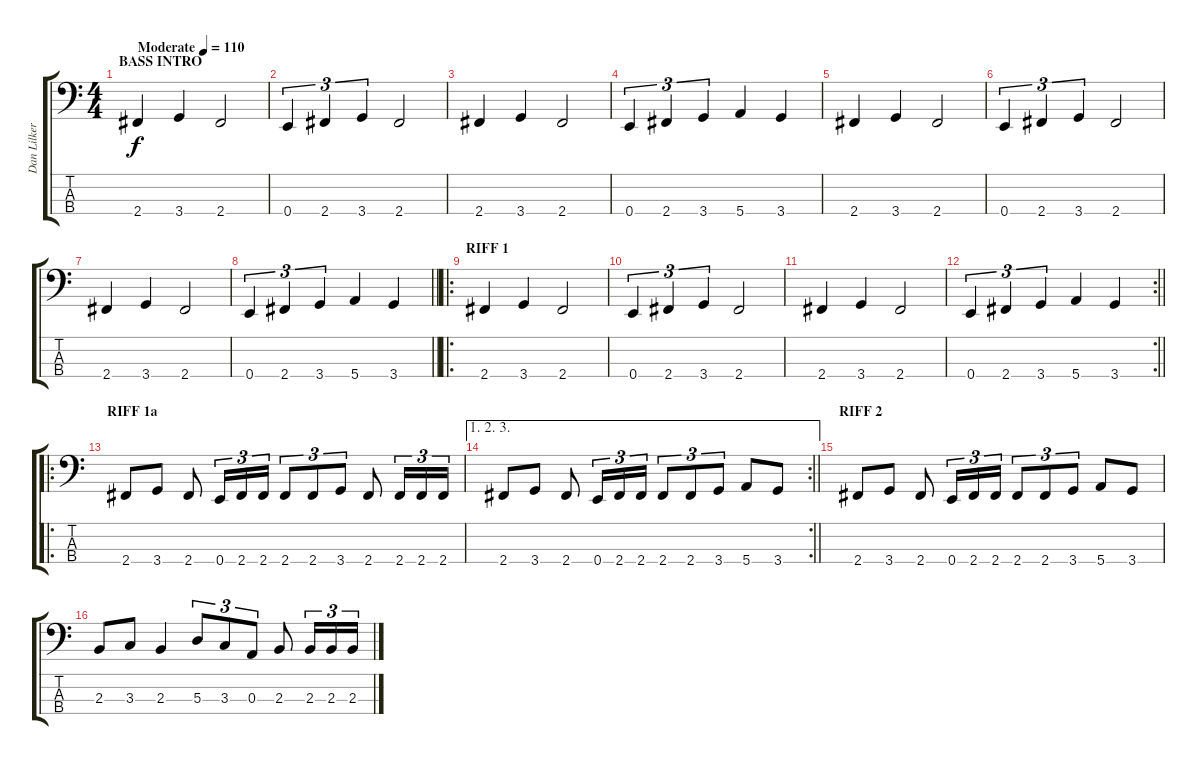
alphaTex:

\track ("Dan Lilker" "Dan Lilker") {instrument electricbasspick}
\staff {score tabs}
\tuning (G2 D2 A1 E1) {hide}
\ts (4 4)
\section ("" "BASS INTRO")
\tempo (110 "Moderate")
\clef f4
\ks c
2.4.4{dy f instrument overdrivenguitar} 3.4.4 2.4.2 |
0.4.4{tu (3 2)} 2.4.4{tu (3 2)} 3.4.4{tu (3 2)} 2.4.2 |
2.4.4 3.4.4 2.4.2 |
0.4.4{tu (3 2)} 2.4.4{tu (3 2)} 3.4.4{tu (3 2)} 5.4.4 3.4.4 |
2.4.4 3.4.4 2.4.2 |
0.4.4{tu (3 2)} 2.4.4{tu (3 2)} 3.4.4{tu (3 2)} 2.4.2 |
2.4.4 3.4.4 2.4.2 |
\barLineRight lightlight
0.4.4{tu (3 2)} 2.4.4{tu (3 2)} 3.4.4{tu (3 2)} 5.4.4 3.4.4 |
\ro
\section ("" "RIFF 1")
2.4.4 3.4.4 2.4.2 |
0.4.4{tu (3 2)} 2.4.4{tu (3 2)} 3.4.4{tu (3 2)} 2.4.2 |
2.4.4 3.4.4 2.4.2 |
\rc 2
\barLineRight lightlight
0.4.4{tu (3 2)} 2.4.4{tu (3 2)} 3.4.4{tu (3 2)} 5.4.4 3.4.4 |
\ro
\section ("" "RIFF 1a")
2.4.8 3.4.8 2.4.8 0.4.16{tu (3 2)} 2.4.16{tu (3 2)} 2.4.16{tu (3 2)} 2.4.8{tu (3 2)} 2.4.8{tu (3 2)} 3.4.8{tu (3 2)} 2.4.8 2.4.16{tu (3 2)} 2.4.16{tu (3 2)} 2.4.16{tu (3 2)} |
\ae (1 2 3)
\rc 2
\barLineRight lightlight
2.4.8 3.4.8 2.4.8 0.4.16{tu (3 2)} 2.4.16{tu (3 2)} 2.4.16{tu (3 2)} 2.4.8{tu (3 2)} 2.4.8{tu (3 2)} 3.4.8{tu (3 2)} 5.4.8 3.4.8 |
\section ("" "RIFF 2")
2.4.8 3.4.8 2.4.8 0.4.16{tu (3 2)} 2.4.16{tu (3 2)} 2.4.16{tu (3 2)} 2.4.8{tu (3 2)} 2.4.8{tu (3 2)} 3.4.8{tu (3 2)} 5.4.8 3.4.8 |
2.3.8 3.3.8 2.3.4 5.3.8{tu (3 2)} 3.3.8{tu (3 2)} 0.3.8{tu (3 2)} 2.3.8 2.3.16{tu (3 2)} 2.3.16{tu (3 2)} 2.3.16{tu (3 2)}
